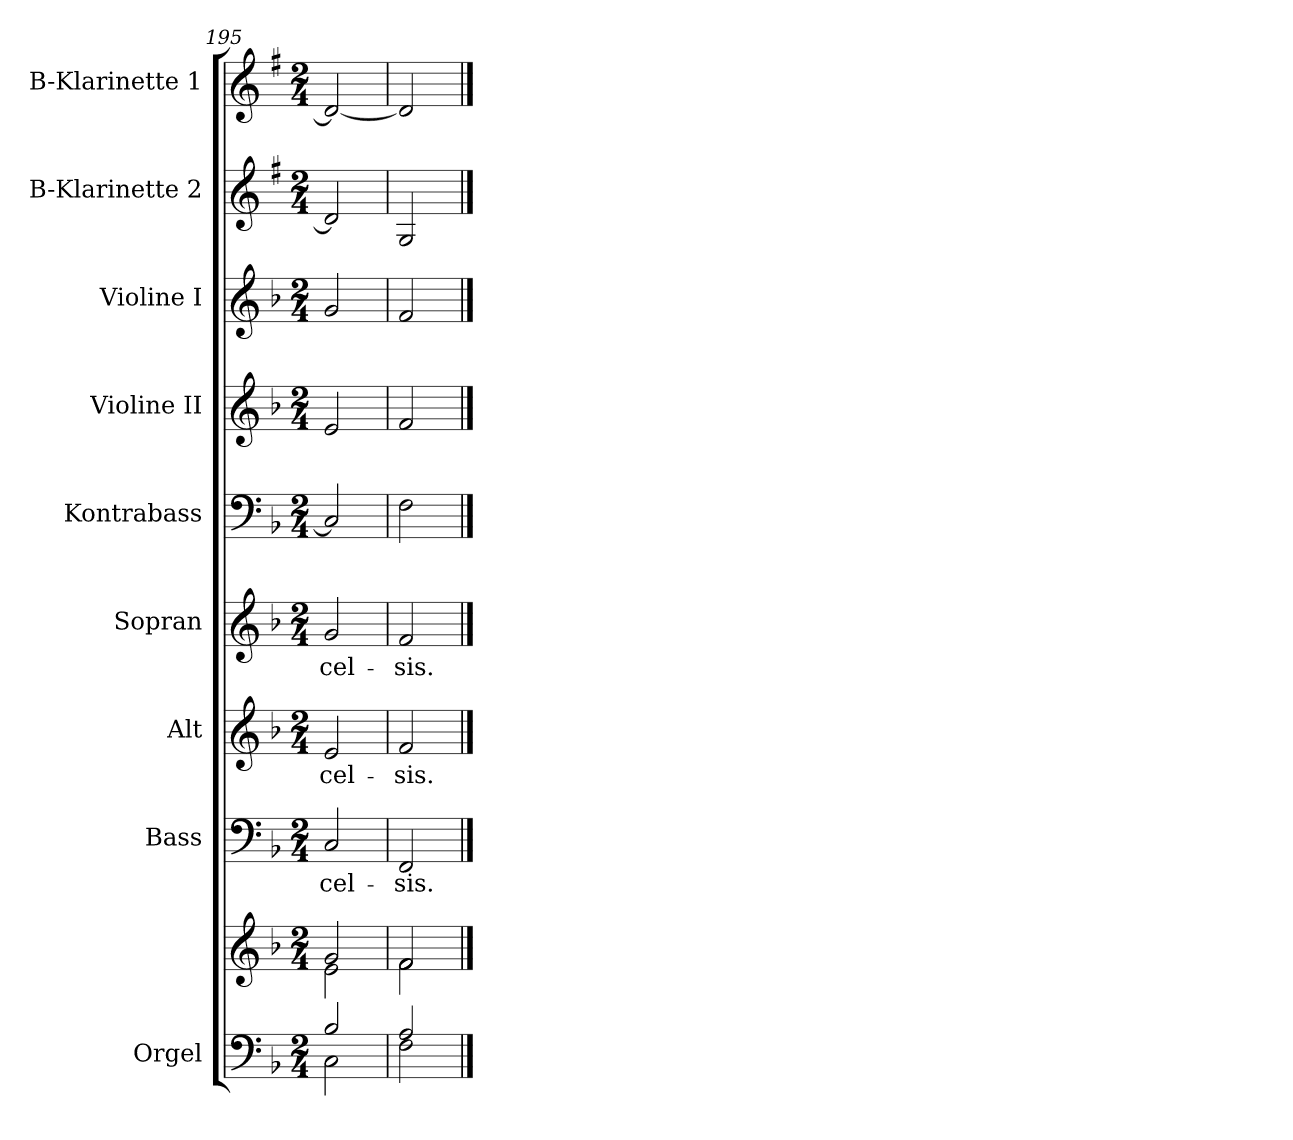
**kern	**kern	**kern	**text	**kern	**text	**kern	**text	**kern	**kern	**kern	**kern	**kern
*part9	*part9	*part8	*part8	*part7	*part7	*part6	*part6	*part5	*part4	*part3	*part2	*part1
*staff10	*staff9	*staff8	*staff8	*staff7	*staff7	*staff6	*staff6	*staff5	*staff4	*staff3	*staff2	*staff1
*I"Orgel	*	*I"Bass	*	*I"Alt	*	*I"Sopran	*	*I"Kontrabass	*I"Violine II	*I"Violine I	*I"B-Klarinette 2	*I"B-Klarinette 1
*I'Org.	*	*I'B.	*	*I'A.	*	*I'S.	*	*I'Kb.	*I'Vl. II	*I'Vl. I	*I'B Kl. 2	*I'B Kl. 1
*clefF4	*clefG2	*clefF4	*	*clefG2	*	*clefG2	*	*clefF4	*clefG2	*clefG2	*clefG2	*clefG2
*	*	*	*	*	*	*	*	*ITrd7c12	*	*	*ITrd1c2	*ITrd1c2
*k[b-]	*k[b-]	*k[b-]	*	*k[b-]	*	*k[b-]	*	*k[b-]	*k[b-]	*k[b-]	*k[b-]	*k[b-]
*F:	*F:	*F:	*	*F:	*	*F:	*	*F:	*F:	*F:	*F:	*F:
*M2/4	*M2/4	*M2/4	*	*M2/4	*	*M2/4	*	*M2/4	*M2/4	*M2/4	*M2/4	*M2/4
=195	=195	=195	=195	=195	=195	=195	=195	=195	=195	=195	=195	=195
*^	*^	*	*	*	*	*	*	*	*	*	*	*
!	!	!	!	!	!LO:LY:b	!	!LO:LY:b	!	!LO:LY:b	!	!	!	!	!
2B-/	2C\	2g/	2e\	2C/	-cel-	2e/	-cel-	2g/	-cel-	2CC/]	2e/	2g/	2c/]	2c/_
=196	=196	=196	=196	=196	=196	=196	=196	=196	=196	=196	=196	=196	=196	=196
!	!	!	!	!	!LO:LY:b	!	!LO:LY:b	!	!LO:LY:b	!	!	!	!	!
2A/	2F\	2f/	2f\	2FF/	-sis.	2f/	-sis.	2f/	-sis.	2FF\	2f/	2f/	2F/	2c/]
*v	*v	*	*	*	*	*	*	*	*	*	*	*	*	*
*	*v	*v	*	*	*	*	*	*	*	*	*	*	*
==	==	==	==	==	==	==	==	==	==	==	==	==
*-	*-	*-	*-	*-	*-	*-	*-	*-	*-	*-	*-	*-
